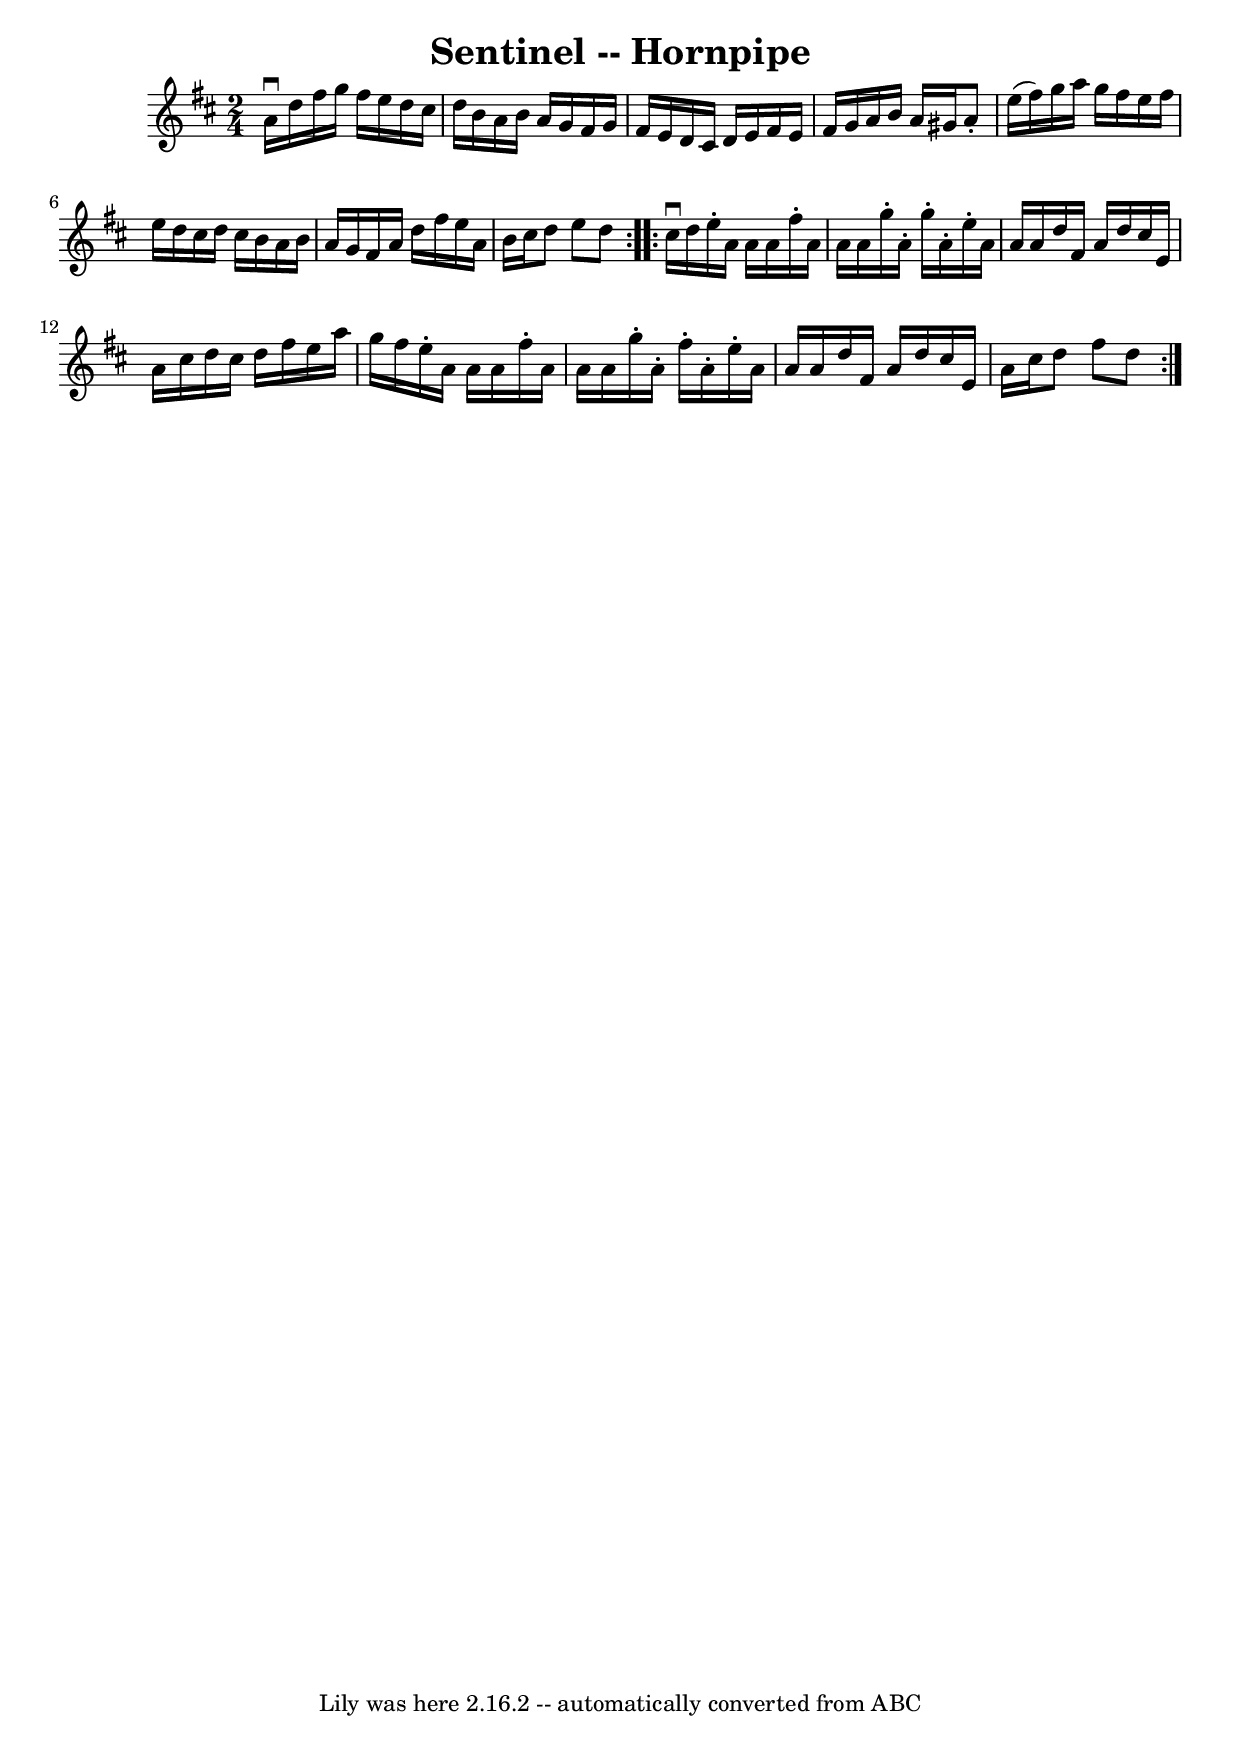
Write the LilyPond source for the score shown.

\version "2.7.40"
\include "Mammoth.ily"
\header {
	book = "Ryan's Mammoth Collection of Fiddle Tunes"
	crossRefNumber = "1"
	footnotes = ""
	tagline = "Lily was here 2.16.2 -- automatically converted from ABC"
	title = "Sentinel -- Hornpipe"
}
voicedefault =  {
\set Score.defaultBarType = "empty"

\repeat volta 2 {
\time 2/4 \key d \major a'16^\downbow d''16    |
 fis''16 g''16 
 fis''16 e''16 d''16 cis''16 d''16 b'16    |
 a'16    
b'16 a'16 g'16 fis'16 g'16 fis'16 e'16    |
 d'16    
cis'16 d'16 e'16 fis'16 e'16 fis'16 g'16    |
 a'16   
 b'16 a'16 gis'16 a'8 -. e''16 (fis''16)   |
 g''16  
 a''16 g''16 fis''16 e''16 fis''16 e''16 d''16    |
   
cis''16 d''16 cis''16 b'16 a'16 b'16 a'16 g'16    |
 
 fis'16 a'16 d''16 fis''16 e''16 a'16 b'16 cis''16    
|
 d''8 e''8 d''8    }     \repeat volta 2 { cis''16^\downbow  
 d''16    |
 e''16 -. a'16 a'16 a'16 fis''16 -. a'16    
a'16 a'16    |
 g''16 -. a'16 -. g''16 -. a'16 -. e''16 -.   
a'16 a'16 a'16    |
 d''16 fis'16 a'16 d''16 cis''16  
 e'16 a'16 cis''16    |
 d''16 cis''16 d''16 fis''16    
e''16 a''16 g''16 fis''16    |
 e''16 -. a'16 a'16    
a'16 fis''16 -. a'16 a'16 a'16    |
 g''16 -. a'16 -.   
fis''16 -. a'16 -. e''16 -. a'16 a'16 a'16    |
 d''16    
fis'16 a'16 d''16 cis''16 e'16 a'16 cis''16    |
   
d''8 fis''8 d''8    }   
}

\score{
    <<

	\context Staff="default"
	{
	    \voicedefault 
	}

    >>
	\layout {
	}
	\midi {}
}
